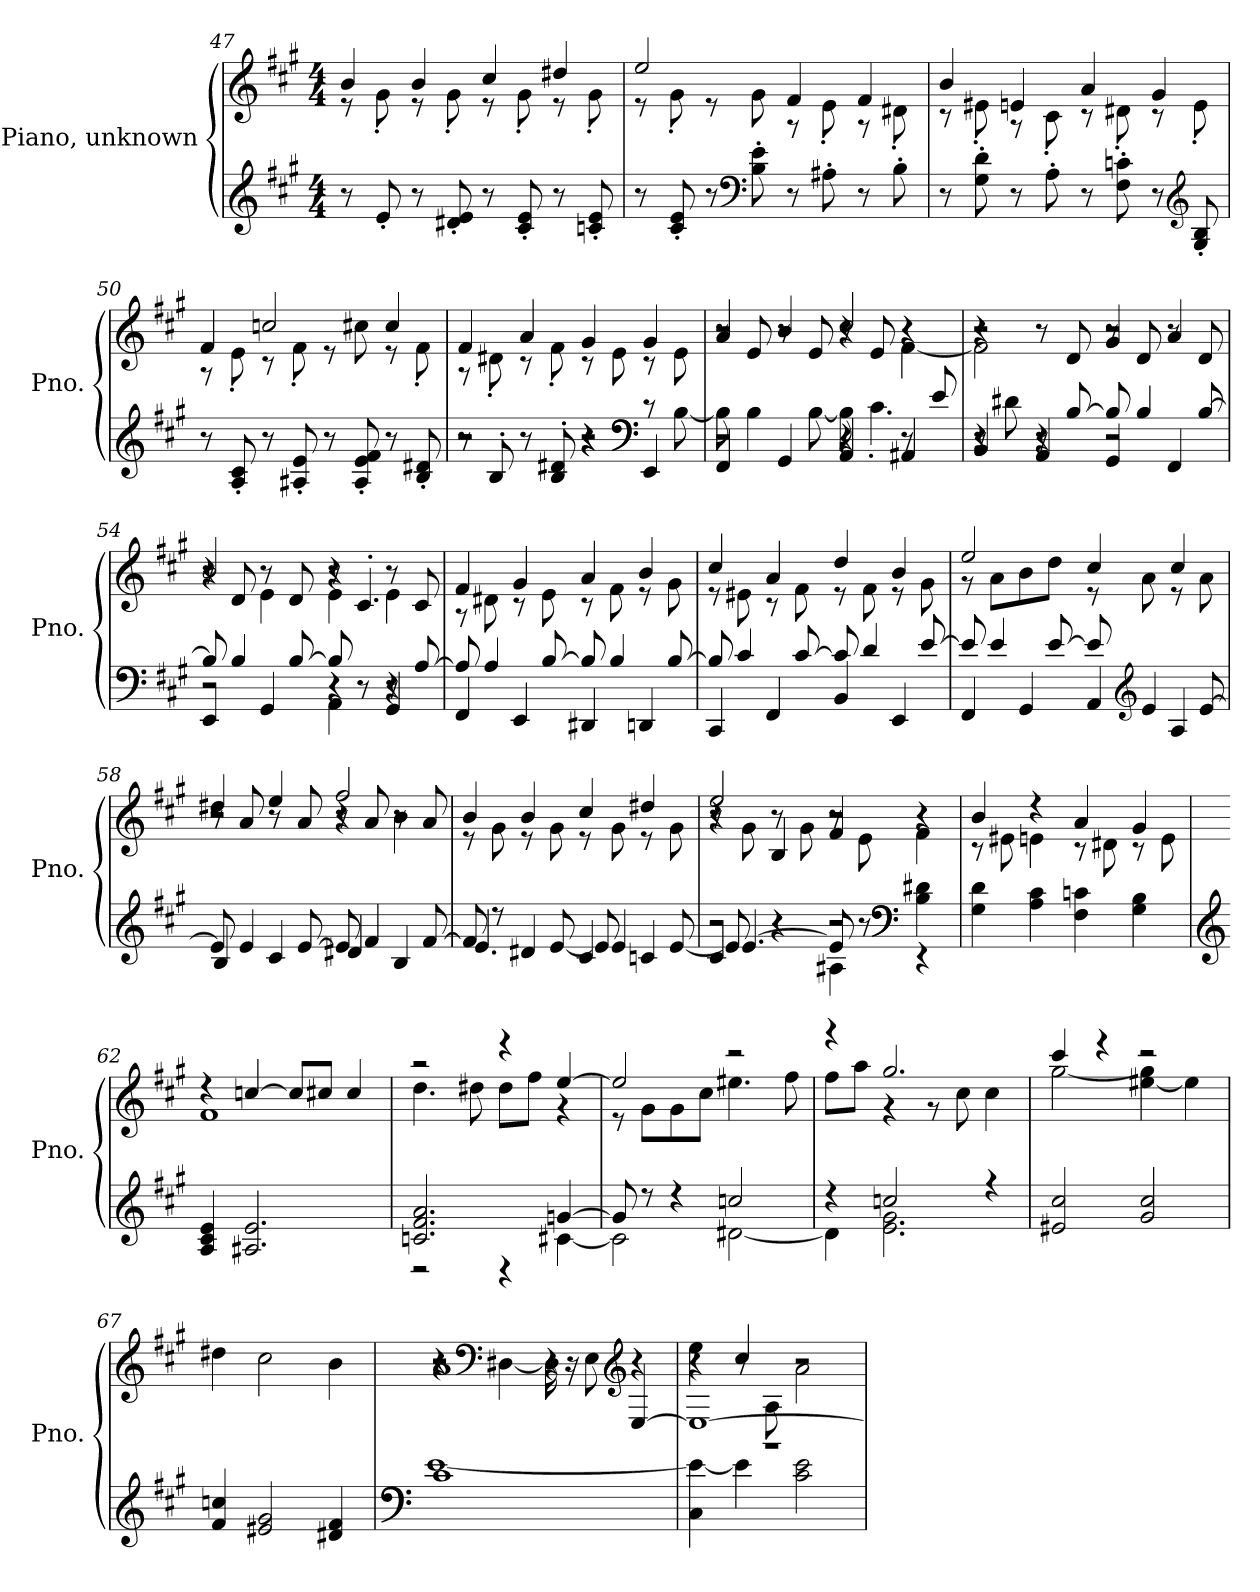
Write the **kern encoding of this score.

**kern	**kern
*part1	*part1
*staff2	*staff1
*I"Piano, unknown	*
*I'Pno.	*
*clefG2	*clefG2
*k[f#c#g#]	*k[f#c#g#]
*M4/4	*M4/4
=47	=47
*	*^
8r	4b/	8r
8e'/	.	8g#'\
8r	4b/	8r
8d#X/' 8e/'	.	8g#'\
8r	4cc#/	8r
8c#/' 8e/'	.	8g#'\
8r	4dd#X/	8r
8cn/' 8e/'	.	8g#'\
!!LO:LB:g=z	!!
=48	=48	=48
8r	2ee/	8r
8c#/' 8e/'	.	8g#'\
8r	.	8r
*clefF4	*	*
8B\' 8e\'	.	8g#\
8r	4f#/	8r
8A#X'\	.	8e'\
8r	4f#/	8r
8B'\	.	8d#X'\
=49	=49	=49
8r	4b/	8r
8G#\' 8d\'	.	8e#X'\
8r	4en/	8r
8A'\	.	8c#'\
8r	4a/	8r
8F#\' 8cn\'	.	8d#X'\
8r	4g#/	8r
*clefG2	*	*
8G#/' 8B/'	.	8e'\
=50	=50	=50
8r	4f#/	8r
8A/' 8c#/'	.	8e'\
8r	2ccn/	8r
8A#X/' 8e/'	.	8f#'\
8r	.	8r
8A#/' 8e/' 8f#/'	.	8cc#X\
8r	4cc#/	8r
8B/' 8d#X/'	.	8f#'\
!!LO:PB:g=z	!!
=51	=51	=51
*^	*	*
*	*^	*	*
8r	2r	2r	4f#/	8r
8B'/	.	.	.	8d#X'\
8r	.	.	4a/	8r
8B/' 8d#X/'	.	.	.	8f#'\
2r	4r	4r	4g#/	8r
.	.	.	.	8e\
*clefF4	*	*	*	*
.	8r	4EE/	4g#/	8r
.	[8B\	.	.	8e\
=52	=52	=52	=52	=52
*	*	*	*	*^
2r	8B\]	4FF#/	4a/	2r	8r
.	4B\	.	.	.	8e/
.	.	4GG#/	4b/	.	8r
.	[8B\	.	.	.	8e/
4r	8B\]	4AA/	2cc#/	4r	8r
.	4.c#'\	.	.	.	8e/
8r	.	4AA#X/	.	[4f#\	4r
8e/	.	.	.	.	.
=53	=53	=53	=53	=53	=53
4r	8r	4BB/	2r	2f#\]	4r
.	8d#X\	.	.	.	.
8r	4r	4AA/	.	.	8r
[8B/	.	.	.	.	8d/
8B/]	2r	4GG#/	4g#/	2r	8r
4B/	.	.	.	.	8d/
.	.	4FF#/	4a/	.	8r
[8B/	.	.	.	.	8d/
!!LO:LB:g=z	!!	!!
=54	=54	=54	=54	=54	=54
8B/]	2r	4EE/	2b/	4r	8r
4B/	.	.	.	.	8d/
.	.	4GG#/	.	4e\	8r
[8B/	.	.	.	.	8d/
8B/]	4AA\	4r	8r	4e\	4r
8r	.	.	4.c#'/	.	.
8r	4r	4GG#/	.	4e\	8r
[8A/	.	.	.	.	8c#/
*	*v	*v	*	*	*
*	*	*	*v	*v
=55	=55	=55	=55
8A/]	4FF#/	4f#/	8r
4A/	.	.	8d#X\
.	4EE/	4g#/	8r
[8B/	.	.	8e\
8B/]	4DD#X/	4a/	8r
4B/	.	.	8f#\
.	4DDn/	4b/	8r
[8B/	.	.	8g#\
=56	=56	=56	=56
8B/]	4CC#/	4cc#/	8r
4c#/	.	.	8e#X\
.	4FF#/	4a/	8r
[8c#/	.	.	8f#\
8c#/]	4BB/	4dd/	8r
4d/	.	.	8f#\
.	4EE/	4b/	8r
[8e/	.	.	8g#\
!!LO:LB:g=z	!!
=57	=57	=57	=57
8e/]	4FF#/	2ee/	8r
4e/	.	.	8a\L
.	4GG#/	.	8b\
[8e/	.	.	8dd\J
8e/]	4AA/	4cc#/	8r
*clefG2	*	*	*
4e/	.	.	8a\
.	4A/	4cc#/	8r
[8e/	.	.	8a\
=58	=58	=58	=58
*	*	*	*^
8e/]	4B/	4dd#X/	2r	8r
4e/	.	.	.	8a/
.	4c#/	4ee/	.	8r
[8e/	.	.	.	8a/
8e/]	4d#X/	2ff#/	4r	8r
4f#/	.	.	.	8a/
.	4B/	.	4b\	8r
[8f#/	.	.	.	8a/
*	*	*	*v	*v
=59	=59	=59	=59
8f#/]	4.e/	4b/	8r
8r	.	.	8g#\
4d#X/	.	4b/	8r
.	[8e/	.	8g#\
4c#/	8e/]	4cc#/	8r
.	4e/	.	8g#\
4cn/	.	4dd#X/	8r
.	[8e/	.	8g#\
!!LO:LB:g=z
=60	=60	=60	=60
*	*^	*	*^
4c#/	2r	8e/]	2ee/	8r	4r
.	.	[4.e/	.	8g#\	.
4r	.	.	.	8r	4B/
.	.	.	.	8g#\	.
2r	4A#X\	8e/]	4f#/	8r	2r
.	.	8r	.	8e\	.
*clefF4	*	*	*	*	*
.	4B\ 4d#X\	4r	4r	4f#\	.
*v	*v	*v	*	*	*
*	*	*v	*v
=61	=61	=61
4G#\ 4d\	4b/	8r
.	.	8e#X\
4A\ 4c#\	4r	4en\
4F#\ 4cn\	4a/	8r
.	.	8d#X\
4G#\ 4B\	4g#/	8r
.	.	8e\
=62	=62	=62
*clefG2	*	*
4A/ 4c#/ 4e/	4r	1f#
2.A#X/ 2.e/	[4ccn/	.
.	8cc/L]	.
.	8cc#X/J	.
.	4cc#/	.
=63	=63	=63
*^	*	*
2.cn/ 2.f#/ 2.a/	2r	2r	4.dd\
.	.	.	8dd#X\
.	4r	4r	8dd#\L
.	.	.	8ff#\J
[4gn/	[4c#X\	[4ee/	4r
!!LO:LB:g=z	!!
=64	=64	=64	=64
8g/]	2c#\]	2ee/]	8r
8r	.	.	8g#\L
4r	.	.	8g#\
.	.	.	8cc#\J
2ccn/	[2d#X\	2r	4.ee#X\
.	.	.	8ff#\
=65	=65	=65	=65
4r	4d#\]	4r	8ff#\L
.	.	.	8aa\J
2ccn/	2.e\ 2.g#\	2.gg#/	4r
.	.	.	8r
.	.	.	8cc#\
4r	.	.	4cc#\
*v	*v	*	*
=66	=66	=66
2e#X/ 2cc#/	4ccc#/	[2gg#\
.	4r	.
2g#/ 2cc#/	2r	[4ee#X\ 4gg#\]
.	.	4ee#\]
*	*v	*v
=67	=67
4f#/ 4ccn/	4dd#X\
2e#X/ 2g#/	2cc#\
4d#X/ 4f#/	4b\
=68	=68
*clefF4	*
*^	*^
*	*	*	*^
1c#	[1e	1a	4r	2r
*	*	*clefF4	*	*
.	.	.	[4D#X\	.
.	.	.	16D#\]	4r
.	.	.	16r	.
.	.	.	8E\	.
*	*	*clefG2	*	*
.	.	.	4r	[4E/
!!LO:LB:g=z	!!	!!
=69	=69	=69	=69	=69
1r	4C#\ 4e\_	4r	4ee\	1E_
.	4e\]	4cc#/	8r	.
.	.	.	8A\	.
.	2c#\ 2e\	2r	2a\	.
*v	*v	*	*	*
*	*v	*v	*v
=	=
*-	*-
